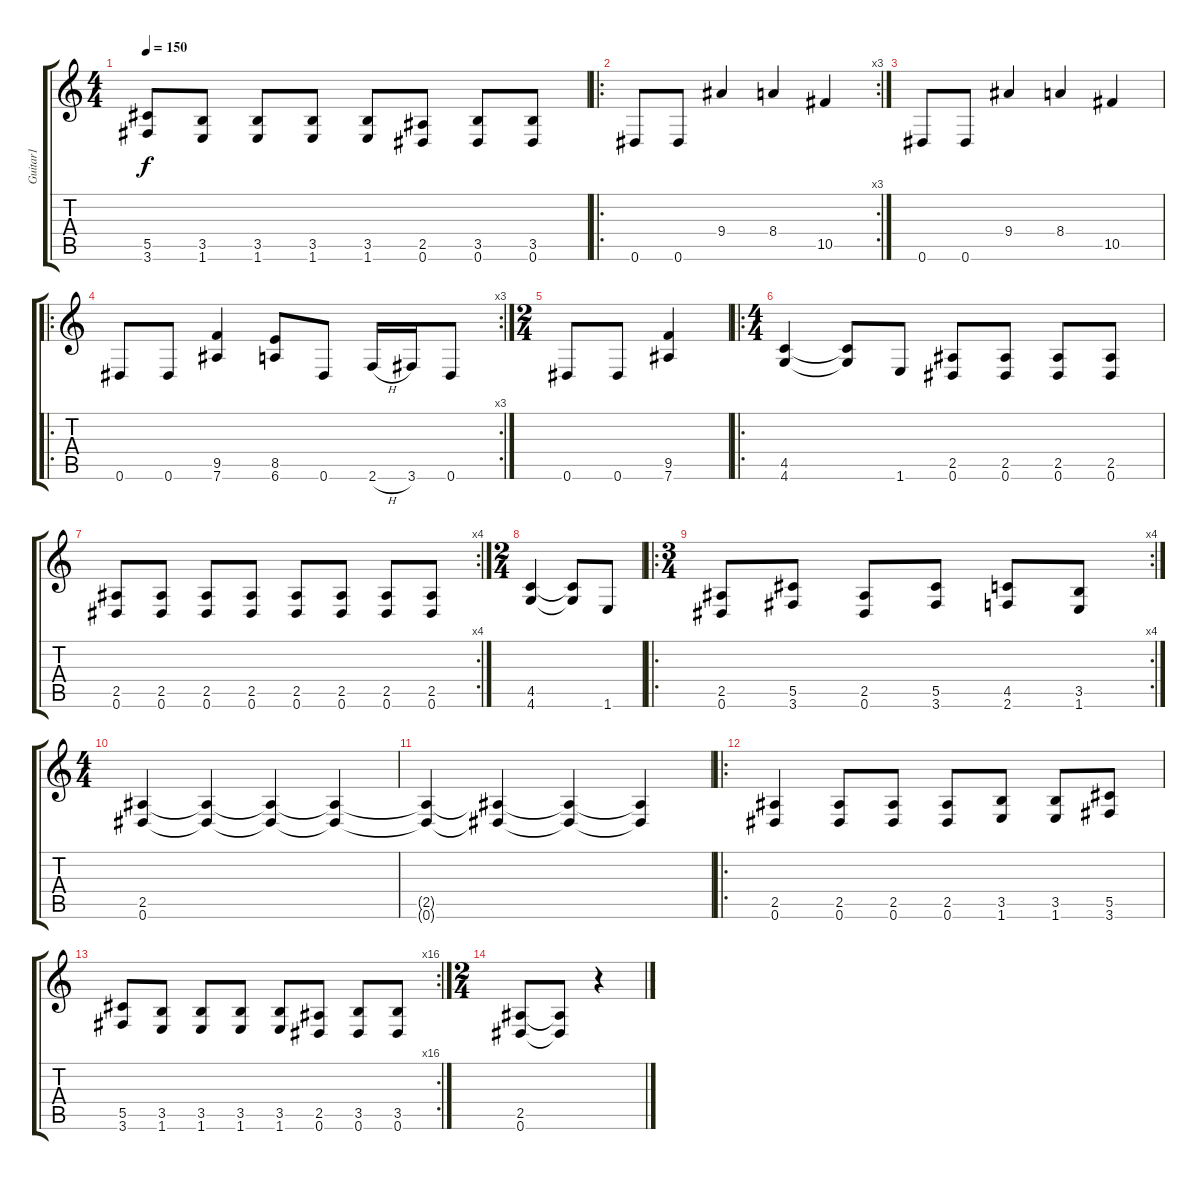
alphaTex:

\track ("Guitar1" "Guitar1") {instrument distortionguitar}
\staff {score tabs}
\tuning (Eb4 Bb3 Gb3 Db3 Ab2 Eb2) {hide}
\ts (4 4)
\tempo 150
\clef g2
\ks c
(5.5 3.6).8{dy f} (3.5 1.6).8 (3.5 1.6).8 (3.5 1.6).8 (3.5 1.6).8 (2.5 0.6).8 (3.5 0.6).8 (3.5 0.6).8 |
\ro
\rc 3
0.6.8 0.6.8 9.4.4 8.4.4 10.5.4 |
0.6.8 0.6.8 9.4.4 8.4.4 10.5.4 |
\ro
\rc 3
0.6.8 0.6.8 (9.5 7.6).4 (8.5 6.6).8 0.6.8 2.6{h}.16 3.6.16 0.6.8 |
\ts (2 4)
0.6.8 0.6.8 (9.5 7.6).4 |
\ro
\ts (4 4)
(4.5 4.6).4 (4.5{t} 4.6{t}).8 1.6.8 (2.5 0.6).8 (2.5 0.6).8 (2.5 0.6).8 (2.5 0.6).8 |
\rc 4
(2.5 0.6).8 (2.5 0.6).8 (2.5 0.6).8 (2.5 0.6).8 (2.5 0.6).8 (2.5 0.6).8 (2.5 0.6).8 (2.5 0.6).8 |
\ts (2 4)
(4.5 4.6).4 (4.5{t} 4.6{t}).8 1.6.8 |
\ro
\rc 4
\ts (3 4)
(2.5 0.6).8 (5.5 3.6).8 (2.5 0.6).8 (5.5 3.6).8 (4.5 2.6).8 (3.5 1.6).8 |
\ts (4 4)
(2.5 0.6).4 (2.5{t} 0.6{t}).4 (2.5{t} 0.6{t}).4 (2.5{t} 0.6{t}).4 |
(2.5{t} 0.6{t}).4 (2.5{t} 0.6{t}).4 (2.5{t} 0.6{t}).4 (2.5{t} 0.6{t}).4 |
\ro
(2.5 0.6).4 (2.5 0.6).8 (2.5 0.6).8 (2.5 0.6).8 (3.5 1.6).8 (3.5 1.6).8 (5.5 3.6).8 |
\rc 16
(5.5 3.6).8 (3.5 1.6).8 (3.5 1.6).8 (3.5 1.6).8 (3.5 1.6).8 (2.5 0.6).8 (3.5 0.6).8 (3.5 0.6).8 |
\ts (2 4)
(2.5 0.6).8 (2.5{t} 0.6{t}).8 r.4
